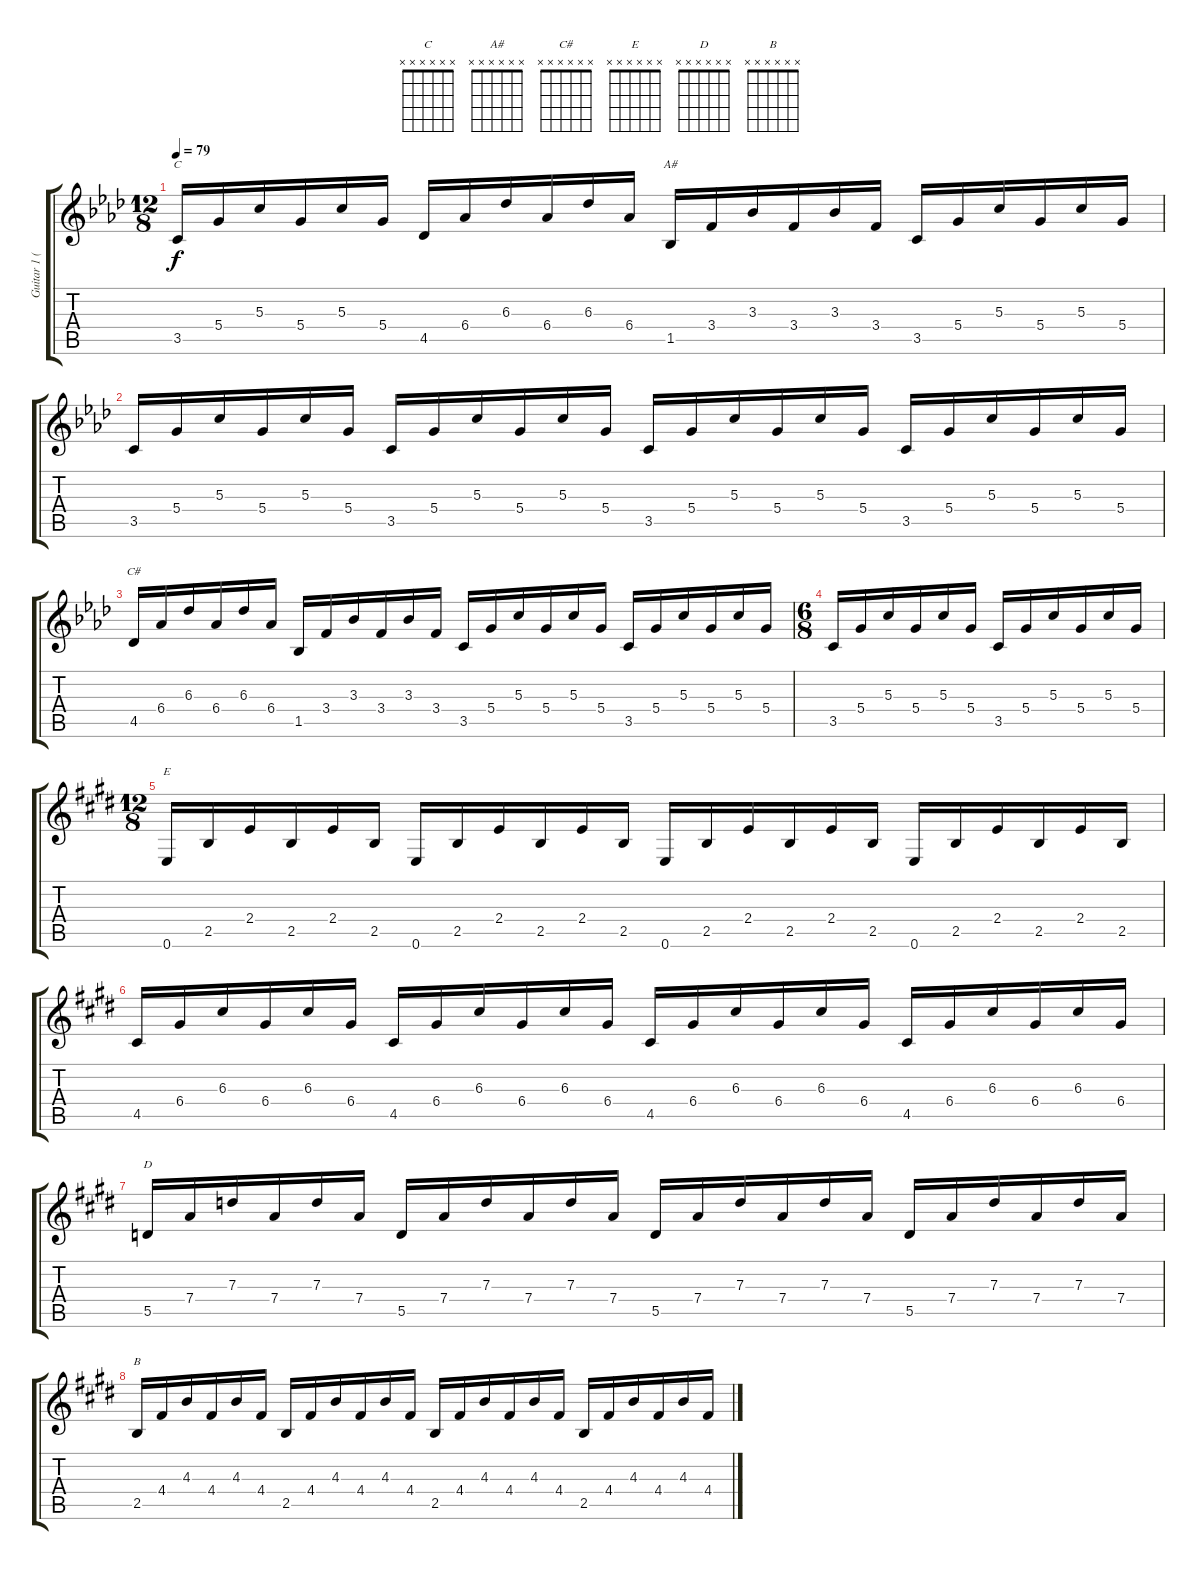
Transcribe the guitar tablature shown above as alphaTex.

\track ("Guitar 1 (Janick)" "Guitar 1 (") {instrument distortionguitar}
\staff {score tabs}
\tuning (E4 B3 G3 D3 A2 E2) {hide}
\chord ("C" x x x x x x) {firstfret 0}
\chord ("A#" x x x x x x) {firstfret 0}
\chord ("C#" x x x x x x) {firstfret 0}
\chord ("E" x x x x x x) {firstfret 0}
\chord ("D" x x x x x x) {firstfret 0}
\chord ("B" x x x x x x) {firstfret 0}
\ts (12 8)
\tempo 79
\clef g2
\ks ab
3.5.16{ch "C" dy f} 5.4.16 5.3.16 5.4.16 5.3.16 5.4.16 4.5.16 6.4.16 6.3.16 6.4.16 6.3.16 6.4.16 1.5.16{ch "A#"} 3.4.16 3.3.16 3.4.16 3.3.16 3.4.16 3.5.16 5.4.16 5.3.16 5.4.16 5.3.16 5.4.16 |
3.5.16 5.4.16 5.3.16 5.4.16 5.3.16 5.4.16 3.5.16 5.4.16 5.3.16 5.4.16 5.3.16 5.4.16 3.5.16 5.4.16 5.3.16 5.4.16 5.3.16 5.4.16 3.5.16 5.4.16 5.3.16 5.4.16 5.3.16 5.4.16 |
4.5.16{ch "C#"} 6.4.16 6.3.16 6.4.16 6.3.16 6.4.16 1.5.16 3.4.16 3.3.16 3.4.16 3.3.16 3.4.16 3.5.16 5.4.16 5.3.16 5.4.16 5.3.16 5.4.16 3.5.16 5.4.16 5.3.16 5.4.16 5.3.16 5.4.16 |
\ts (6 8)
3.5.16 5.4.16 5.3.16 5.4.16 5.3.16 5.4.16 3.5.16 5.4.16 5.3.16 5.4.16 5.3.16 5.4.16 |
\ts (12 8)
\ks e
0.6.16{ch "E"} 2.5.16 2.4.16 2.5.16 2.4.16 2.5.16 0.6.16 2.5.16 2.4.16 2.5.16 2.4.16 2.5.16 0.6.16 2.5.16 2.4.16 2.5.16 2.4.16 2.5.16 0.6.16 2.5.16 2.4.16 2.5.16 2.4.16 2.5.16 |
4.5.16 6.4.16 6.3.16 6.4.16 6.3.16 6.4.16 4.5.16 6.4.16 6.3.16 6.4.16 6.3.16 6.4.16 4.5.16 6.4.16 6.3.16 6.4.16 6.3.16 6.4.16 4.5.16 6.4.16 6.3.16 6.4.16 6.3.16 6.4.16 |
5.5.16{ch "D"} 7.4.16 7.3.16 7.4.16 7.3.16 7.4.16 5.5.16 7.4.16 7.3.16 7.4.16 7.3.16 7.4.16 5.5.16 7.4.16 7.3.16 7.4.16 7.3.16 7.4.16 5.5.16 7.4.16 7.3.16 7.4.16 7.3.16 7.4.16 |
2.5.16{ch "B"} 4.4.16 4.3.16 4.4.16 4.3.16 4.4.16 2.5.16 4.4.16 4.3.16 4.4.16 4.3.16 4.4.16 2.5.16 4.4.16 4.3.16 4.4.16 4.3.16 4.4.16 2.5.16 4.4.16 4.3.16 4.4.16 4.3.16 4.4.16
